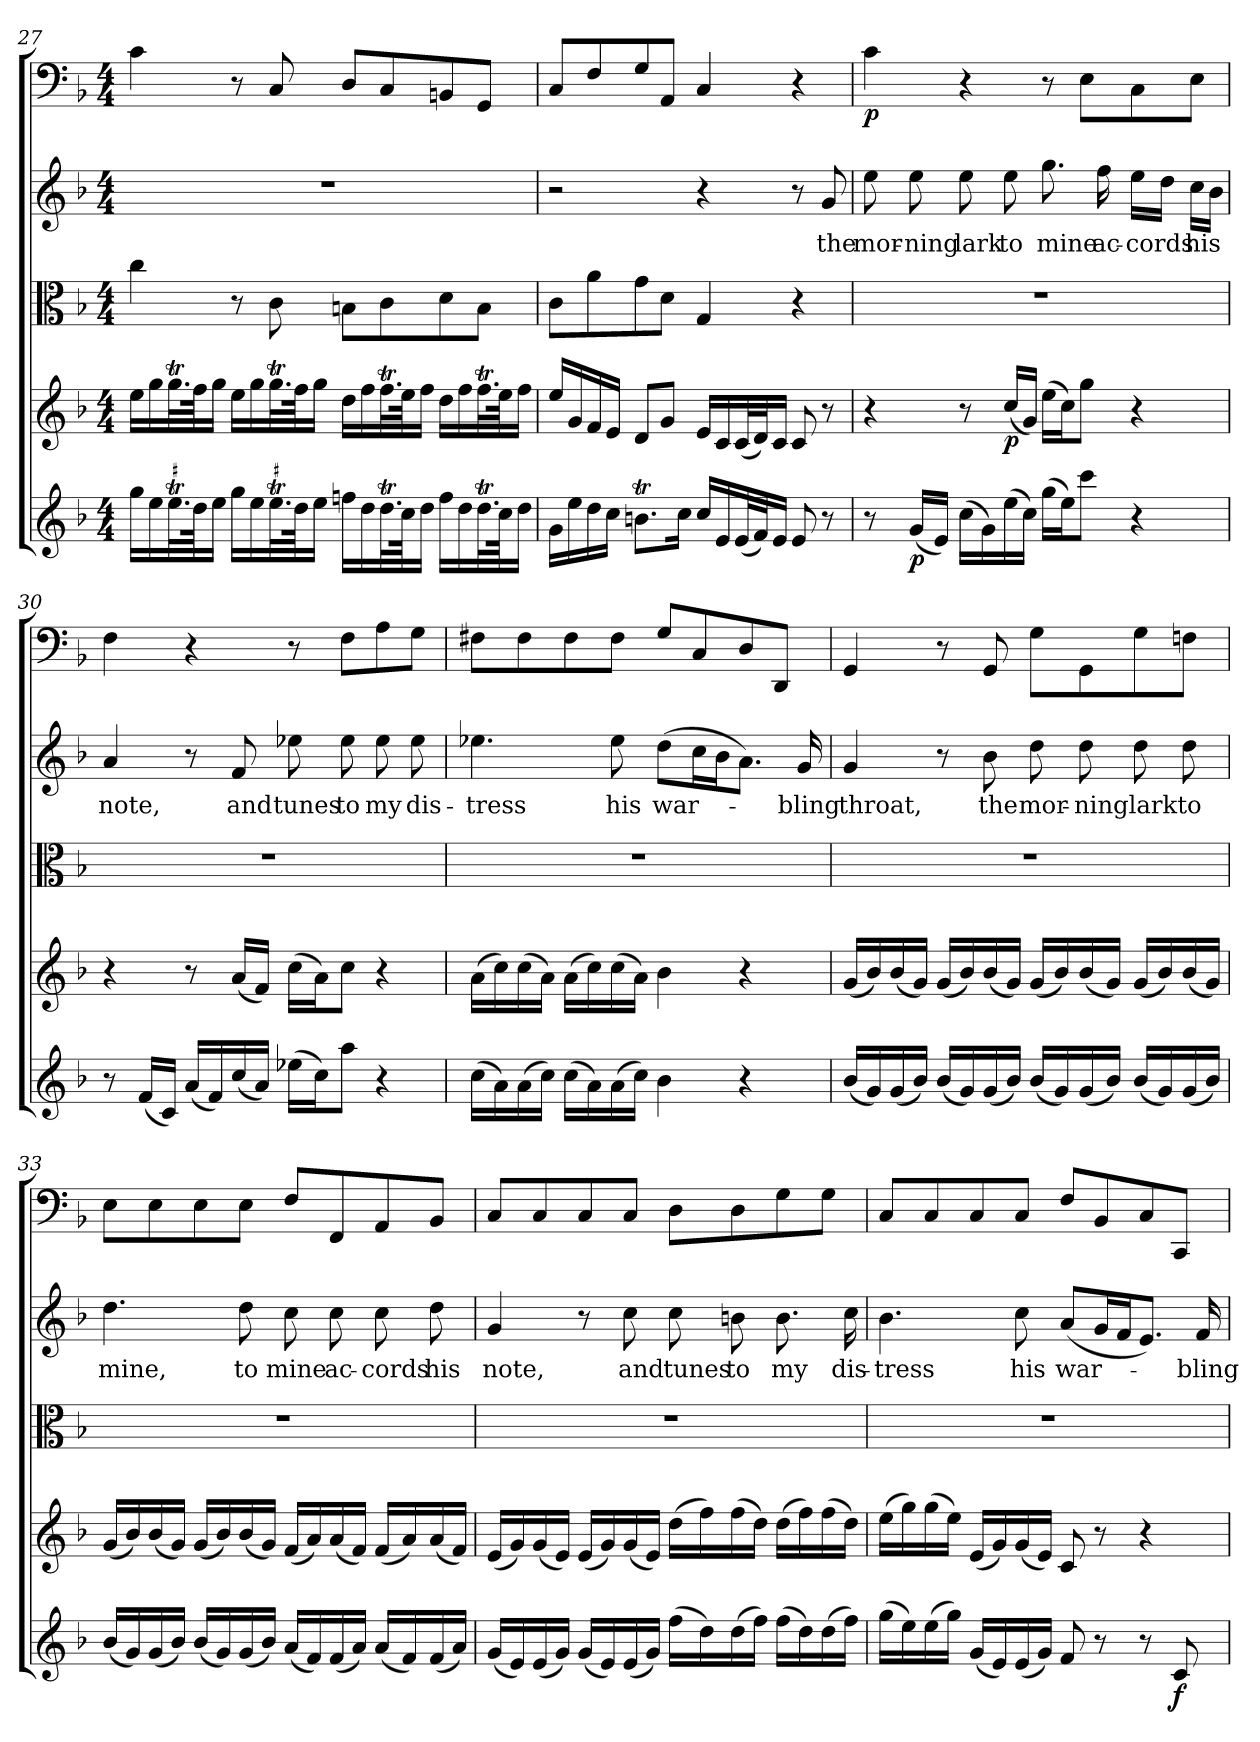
**kern	**dynam	**kern	**dynam	**kern	**kern	**text	**kern	**dynam
*part5	*part5	*part4	*part4	*part3	*part2	*part2	*part1	*part1
*staff5	*staff5	*staff4	*staff4	*staff3	*staff2	*staff2	*staff1	*staff1
*clefG2	*	*clefG2	*	*clefC3	*clefG2	*	*clefF4	*
*k[b-]	*	*k[b-]	*	*k[b-]	*k[b-]	*	*k[b-]	*
*F:	*	*F:	*	*F:	*F:	*	*F:	*
*M4/4	*	*M4/4	*	*M4/4	*M4/4	*	*M4/4	*
=27	=27	=27	=27	=27	=27	=27	=27	=27
16gg\LL	.	16ee\LL	.	4cc\	1r	.	4c\	.
16ee\	.	16gg\	.	.	.	.	.	.
!LO:TR:acc=#	!	!	!	!	!	!	!	!
32.eeT\L	.	32.ggT\L	.	.	.	.	.	.
64dd\JK	.	64ff\JK	.	.	.	.	.	.
16ee\JJ	.	16gg\JJ	.	.	.	.	.	.
16gg\LL	.	16ee\LL	.	8r	.	.	8r	.
16ee\	.	16gg\	.	.	.	.	.	.
!LO:TR:acc=#	!	!	!	!	!	!	!	!
32.eeT\L	.	32.ggT\L	.	8c\	.	.	8C/	.
64dd\JK	.	64ff\JK	.	.	.	.	.	.
16ee\JJ	.	16gg\JJ	.	.	.	.	.	.
16ffn\LL	.	16dd\LL	.	8Bn\L	.	.	8D/L	.
16dd\	.	16ff\	.	.	.	.	.	.
32.ddT\L	.	32.ffT\L	.	8c\	.	.	8C/	.
64cc\JK	.	64ee\JK	.	.	.	.	.	.
16dd\JJ	.	16ff\JJ	.	.	.	.	.	.
16ff\LL	.	16dd\LL	.	8d\	.	.	8BBn/	.
16dd\	.	16ff\	.	.	.	.	.	.
32.ddT\L	.	32.ffT\L	.	8B\J	.	.	8GG/J	.
64cc\JK	.	64ee\JK	.	.	.	.	.	.
16dd\JJ	.	16ff\JJ	.	.	.	.	.	.
=28	=28	=28	=28	=28	=28	=28	=28	=28
16g\LL	.	16ee/LL	.	8c\L	2r	.	8C/L	.
16ee\	.	16g/	.	.	.	.	.	.
16dd\	.	16f/	.	8a\	.	.	8F/	.
16cc\JJ	.	16e/JJ	.	.	.	.	.	.
8.bnt\L	.	8d/L	.	8g\	.	.	8G/	.
.	.	8g/J	.	8d\J	.	.	8AA/J	.
16cc\Jk	.	.	.	.	.	.	.	.
16cc/LL	.	16e/LL	.	4G/	4r	.	4C/	.
16e/	.	16c/	.	.	.	.	.	.
(32e/L	.	(32c/L	.	.	.	.	.	.
32f/J)	.	32d/J)	.	.	.	.	.	.
16e/JJ	.	16c/JJ	.	.	.	.	.	.
8e/	.	8c/	.	4r	8r	.	4r	.
8r	.	8r	.	.	8g/	the	.	.
=29	=29	=29	=29	=29	=29	=29	=29	=29
8r	.	4r	.	1r	8ee\	mor-	4c\	p
(16g/LL	p	.	.	.	8ee\	-ning	.	.
16e/JJ)	.	.	.	.	.	.	.	.
(16cc\LL	.	8r	.	.	8ee\	lark	4r	.
16g\)	.	.	.	.	.	.	.	.
(16ee\	.	(16cc/LL	p	.	8ee\	to	.	.
16cc\JJ)	.	16g/JJ)	.	.	.	.	.	.
(16gg\LL	.	(16ee\LL	.	.	8.gg\	mine	8r	.
16ee\J)	.	16cc\J)	.	.	.	.	.	.
8ccc\J	.	8gg\J	.	.	.	.	8E\L	.
.	.	.	.	.	16ff\	ac-	.	.
4r	.	4r	.	.	16ee\LL	-cords	8C\	.
.	.	.	.	.	16dd\JJ	.	.	.
.	.	.	.	.	16cc\LL	his	8E\J	.
.	.	.	.	.	16b-\JJ	.	.	.
=30	=30	=30	=30	=30	=30	=30	=30	=30
8r	.	4r	.	1r	4a/	note,	4F\	.
(16f/LL	.	.	.	.	.	.	.	.
16c/JJ)	.	.	.	.	.	.	.	.
(16a/LL	.	8r	.	.	8r	.	4r	.
16f/)	.	.	.	.	.	.	.	.
(16cc/	.	(16a/LL	.	.	8f/	and	.	.
16a/JJ)	.	16f/JJ)	.	.	.	.	.	.
(16ee-X\LL	.	(16cc\LL	.	.	8ee-X\	tunes	8r	.
16cc\J)	.	16a\J)	.	.	.	.	.	.
8aa\J	.	8cc\J	.	.	8ee-\	to	8F\L	.
4r	.	4r	.	.	8ee-\	my	8A\	.
.	.	.	.	.	8ee-\	dis-	8G\J	.
=31	=31	=31	=31	=31	=31	=31	=31	=31
(16cc\LL	.	(16a\LL	.	1r	4.ee-X\	-tress	8F#X\L	.
16a\)	.	16cc\)	.	.	.	.	.	.
(16a\	.	(16cc\	.	.	.	.	8F#\	.
16cc\JJ)	.	16a\JJ)	.	.	.	.	.	.
(16cc\LL	.	(16a\LL	.	.	.	.	8F#\	.
16a\)	.	16cc\)	.	.	.	.	.	.
(16a\	.	(16cc\	.	.	8ee-\	his	8F#\J	.
16cc\JJ)	.	16a\JJ)	.	.	.	.	.	.
4b-\	.	4b-\	.	.	(8dd\L	war-	8G/L	.
.	.	.	.	.	16cc\L	.	8C/	.
.	.	.	.	.	16b-\J	.	.	.
4r	.	4r	.	.	8.a\J)	.	8D/	.
.	.	.	.	.	.	.	8DD/J	.
.	.	.	.	.	16g/	-bling	.	.
=32	=32	=32	=32	=32	=32	=32	=32	=32
(16b-/LL	.	(16g/LL	.	1r	4g/	throat,	4GG/	.
16g/)	.	16b-/)	.	.	.	.	.	.
(16g/	.	(16b-/	.	.	.	.	.	.
16b-/JJ)	.	16g/JJ)	.	.	.	.	.	.
(16b-/LL	.	(16g/LL	.	.	8r	.	8r	.
16g/)	.	16b-/)	.	.	.	.	.	.
(16g/	.	(16b-/	.	.	8b-\	the	8GG/	.
16b-/JJ)	.	16g/JJ)	.	.	.	.	.	.
(16b-/LL	.	(16g/LL	.	.	8dd\	mor-	8G\L	.
16g/)	.	16b-/)	.	.	.	.	.	.
(16g/	.	(16b-/	.	.	8dd\	-ning	8GG\	.
16b-/JJ)	.	16g/JJ)	.	.	.	.	.	.
(16b-/LL	.	(16g/LL	.	.	8dd\	lark	8G\	.
16g/)	.	16b-/)	.	.	.	.	.	.
(16g/	.	(16b-/	.	.	8dd\	to	8Fn\J	.
16b-/JJ)	.	16g/JJ)	.	.	.	.	.	.
=33	=33	=33	=33	=33	=33	=33	=33	=33
(16b-/LL	.	(16g/LL	.	1r	4.dd\	mine,	8E\L	.
16g/)	.	16b-/)	.	.	.	.	.	.
(16g/	.	(16b-/	.	.	.	.	8E\	.
16b-/JJ)	.	16g/JJ)	.	.	.	.	.	.
(16b-/LL	.	(16g/LL	.	.	.	.	8E\	.
16g/)	.	16b-/)	.	.	.	.	.	.
(16g/	.	(16b-/	.	.	8dd\	to	8E\J	.
16b-/JJ)	.	16g/JJ)	.	.	.	.	.	.
(16a/LL	.	(16f/LL	.	.	8cc\	mine	8F/L	.
16f/)	.	16a/)	.	.	.	.	.	.
(16f/	.	(16a/	.	.	8cc\	ac-	8FF/	.
16a/JJ)	.	16f/JJ)	.	.	.	.	.	.
(16a/LL	.	(16f/LL	.	.	8cc\	-cords	8AA/	.
16f/)	.	16a/)	.	.	.	.	.	.
(16f/	.	(16a/	.	.	8dd\	his	8BB-/J	.
16a/JJ)	.	16f/JJ)	.	.	.	.	.	.
=34	=34	=34	=34	=34	=34	=34	=34	=34
(16g/LL	.	(16e/LL	.	1r	4g/	note,	8C/L	.
16e/)	.	16g/)	.	.	.	.	.	.
(16e/	.	(16g/	.	.	.	.	8C/	.
16g/JJ)	.	16e/JJ)	.	.	.	.	.	.
(16g/LL	.	(16e/LL	.	.	8r	.	8C/	.
16e/)	.	16g/)	.	.	.	.	.	.
(16e/	.	(16g/	.	.	8cc\	and	8C/J	.
16g/JJ)	.	16e/JJ)	.	.	.	.	.	.
(16ff\LL	.	(16dd\LL	.	.	8cc\	tunes	8D\L	.
16dd\)	.	16ff\)	.	.	.	.	.	.
(16dd\	.	(16ff\	.	.	8bn\	to	8D\	.
16ff\JJ)	.	16dd\JJ)	.	.	.	.	.	.
(16ff\LL	.	(16dd\LL	.	.	8.b\	my	8G\	.
16dd\)	.	16ff\)	.	.	.	.	.	.
(16dd\	.	(16ff\	.	.	.	.	8G\J	.
16ff\JJ)	.	16dd\JJ)	.	.	16cc\	dis-	.	.
=35	=35	=35	=35	=35	=35	=35	=35	=35
(16gg\LL	.	(16ee\LL	.	1r	4.b-\	-tress	8C/L	.
16ee\)	.	16gg\)	.	.	.	.	.	.
(16ee\	.	(16gg\	.	.	.	.	8C/	.
16gg\JJ)	.	16ee\JJ)	.	.	.	.	.	.
(16g/LL	.	(16e/LL	.	.	.	.	8C/	.
16e/)	.	16g/)	.	.	.	.	.	.
(16e/	.	(16g/	.	.	8cc\	his	8C/J	.
16g/JJ)	.	16e/JJ)	.	.	.	.	.	.
8f/	.	8c/	.	.	(8a/L	war-	8F/L	.
8r	.	8r	.	.	16g/L	.	8BB-/	.
.	.	.	.	.	16f/J	.	.	.
8r	.	4r	.	.	8.e/J)	.	8C/	.
8c/	f	.	.	.	.	.	8CC/J	.
.	.	.	.	.	16f/	-bling	.	.
=	=	=	=	=	=	=	=	=
*-	*-	*-	*-	*-	*-	*-	*-	*-
